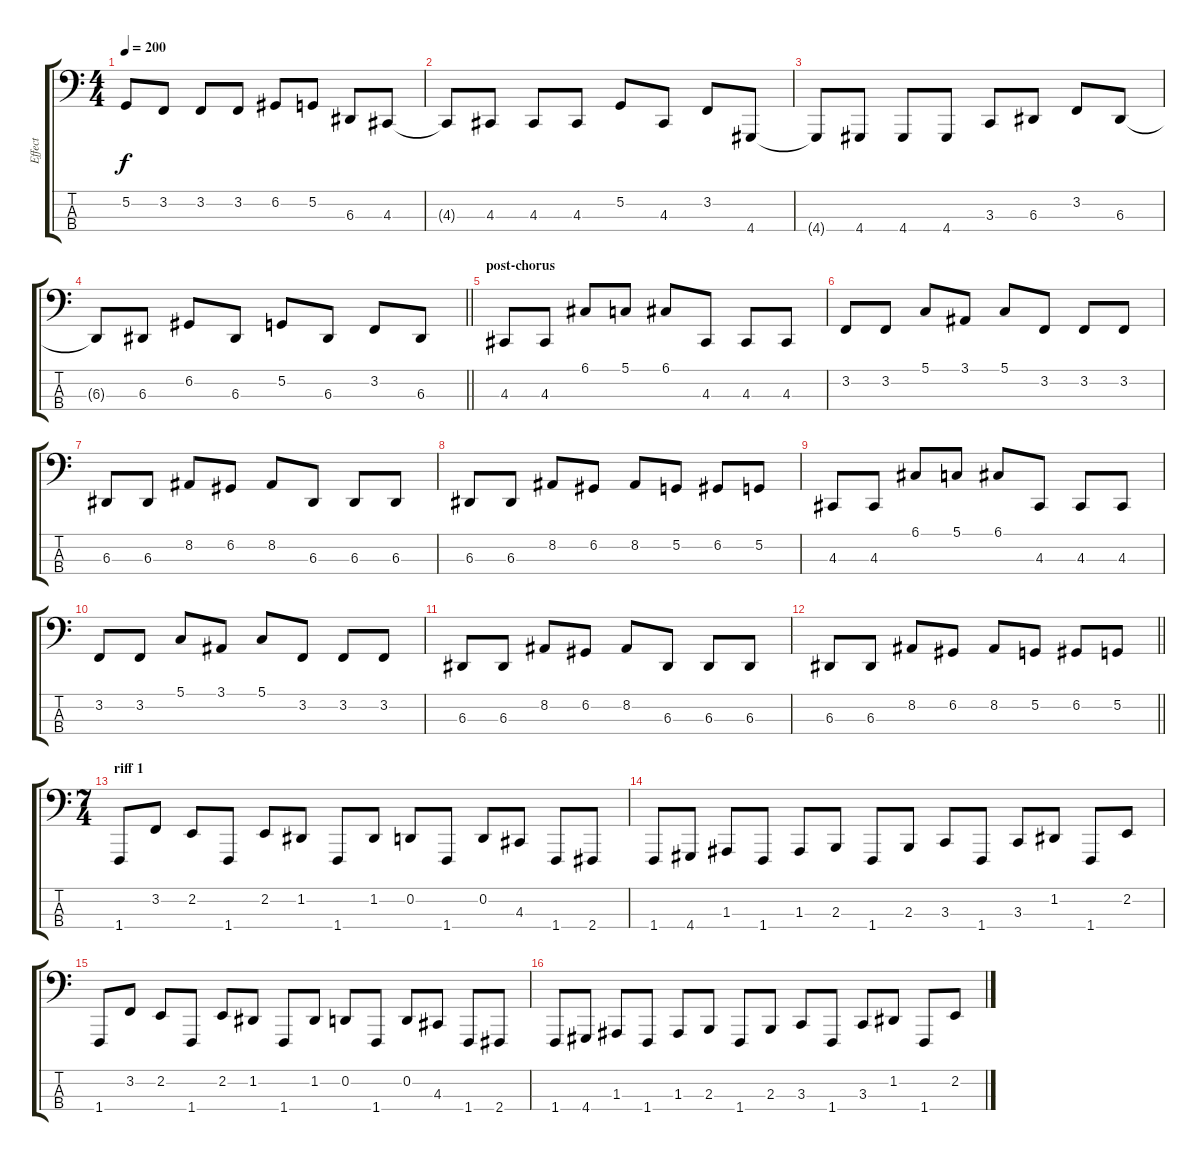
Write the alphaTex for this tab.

\track ("Effect" "Effect") {instrument acousticgrandpiano}
\staff {score tabs}
\tuning (G2 D2 A1 E1) {hide}
\ts (4 4)
\tempo 200
\clef f4
\ks c
5.2{t}.8{dy f} 3.2.8 3.2.8 3.2.8 6.2.8 5.2.8 6.3.8 4.3.8 |
4.3{t}.8 4.3.8 4.3.8 4.3.8 5.2.8 4.3.8 3.2.8 4.4.8 |
4.4{t}.8 4.4.8 4.4.8 4.4.8 3.3.8 6.3.8 3.2.8 6.3.8 |
\barLineRight lightlight
6.3{t}.8 6.3.8 6.2.8 6.3.8 5.2.8 6.3.8 3.2.8 6.3.8 |
\section ("" "post-chorus")
4.3.8 4.3.8 6.1.8 5.1.8 6.1.8 4.3.8 4.3.8 4.3.8 |
3.2.8 3.2.8 5.1.8 3.1.8 5.1.8 3.2.8 3.2.8 3.2.8 |
6.3.8 6.3.8 8.2.8 6.2.8 8.2.8 6.3.8 6.3.8 6.3.8 |
6.3.8 6.3.8 8.2.8 6.2.8 8.2.8 5.2.8 6.2.8 5.2.8 |
4.3.8 4.3.8 6.1.8 5.1.8 6.1.8 4.3.8 4.3.8 4.3.8 |
3.2.8 3.2.8 5.1.8 3.1.8 5.1.8 3.2.8 3.2.8 3.2.8 |
6.3.8 6.3.8 8.2.8 6.2.8 8.2.8 6.3.8 6.3.8 6.3.8 |
\barLineRight lightlight
6.3.8 6.3.8 8.2.8 6.2.8 8.2.8 5.2.8 6.2.8 5.2.8 |
\ts (7 4)
\section ("" "riff 1")
1.4.8 3.2.8 2.2.8 1.4.8 2.2.8 1.2.8 1.4.8 1.2.8 0.2.8 1.4.8 0.2.8 4.3.8 1.4.8 2.4.8 |
1.4.8 4.4.8 1.3.8 1.4.8 1.3.8 2.3.8 1.4.8 2.3.8 3.3.8 1.4.8 3.3.8 1.2.8 1.4.8 2.2.8 |
1.4.8 3.2.8 2.2.8 1.4.8 2.2.8 1.2.8 1.4.8 1.2.8 0.2.8 1.4.8 0.2.8 4.3.8 1.4.8 2.4.8 |
1.4.8 4.4.8 1.3.8 1.4.8 1.3.8 2.3.8 1.4.8 2.3.8 3.3.8 1.4.8 3.3.8 1.2.8 1.4.8 2.2.8
